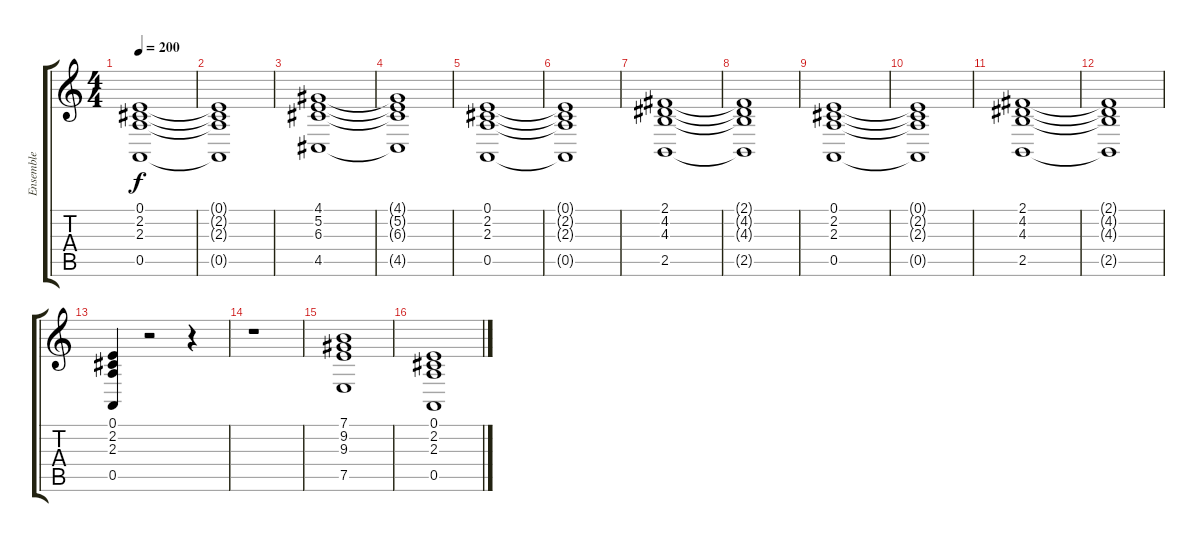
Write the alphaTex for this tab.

\track ("Ensemble" "Ensemble") {instrument stringensemble1}
\staff {score tabs}
\tuning (E4 B3 G3 D3 A2 E2) {hide}
\ts (4 4)
\tempo 200
\clef g2
\ks c
(0.1 2.2 2.3 0.5).1{dy f} |
(0.1{t} 2.2{t} 2.3{t} 0.5{t}).1 |
(4.1 5.2 6.3 4.5).1 |
(4.1{t} 5.2{t} 6.3{t} 4.5{t}).1 |
(0.1 2.2 2.3 0.5).1 |
(0.1{t} 2.2{t} 2.3{t} 0.5{t}).1 |
(2.1 4.2 4.3 2.5).1 |
(2.1{t} 4.2{t} 4.3{t} 2.5{t}).1 |
(0.1 2.2 2.3 0.5).1 |
(0.1{t} 2.2{t} 2.3{t} 0.5{t}).1 |
(2.1 4.2 4.3 2.5).1 |
(2.1{t} 4.2{t} 4.3{t} 2.5{t}).1 |
(0.1 2.2 2.3 0.5).4 r.2 r.4 |
r.1 |
(7.1 9.2 9.3 7.5).1 |
(0.1 2.2 2.3 0.5).1
